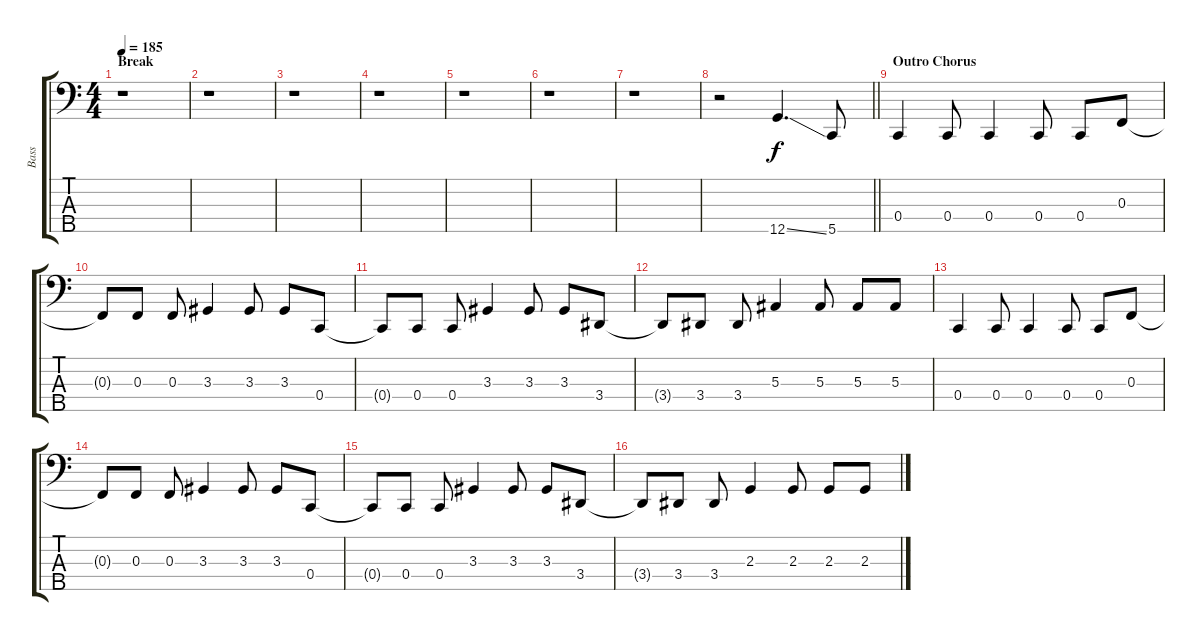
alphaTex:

\track ("Bass" "Bass") {instrument electricbassfinger}
\staff {score tabs}
\tuning (Eb2 Bb1 F1 C1 G0) {hide}
\ts (4 4)
\section ("" "Break")
\tempo 185
\clef f4
\ks c
r.1{dy f} |
r.1 |
r.1 |
r.1 |
r.1 |
r.1 |
r.1 |
\barLineRight lightlight
r.2 12.5{ss}.4{d volume 16} 5.5.8 |
\section ("" "Outro Chorus")
0.4.4{volume 14} 0.4.8 0.4.4 0.4.8 0.4.8 0.3.8 |
0.3{t}.8 0.3.8 0.3.8 3.3.4 3.3.8 3.3.8 0.4.8 |
0.4{t}.8 0.4.8 0.4.8 3.3.4 3.3.8 3.3.8 3.4.8 |
3.4{t}.8 3.4.8 3.4.8 5.3.4 5.3.8 5.3.8 5.3.8 |
0.4.4 0.4.8 0.4.4 0.4.8 0.4.8 0.3.8 |
0.3{t}.8 0.3.8 0.3.8 3.3.4 3.3.8 3.3.8 0.4.8 |
0.4{t}.8 0.4.8 0.4.8 3.3.4 3.3.8 3.3.8 3.4.8 |
3.4{t}.8 3.4.8 3.4.8 2.3.4 2.3.8 2.3.8 2.3.8
